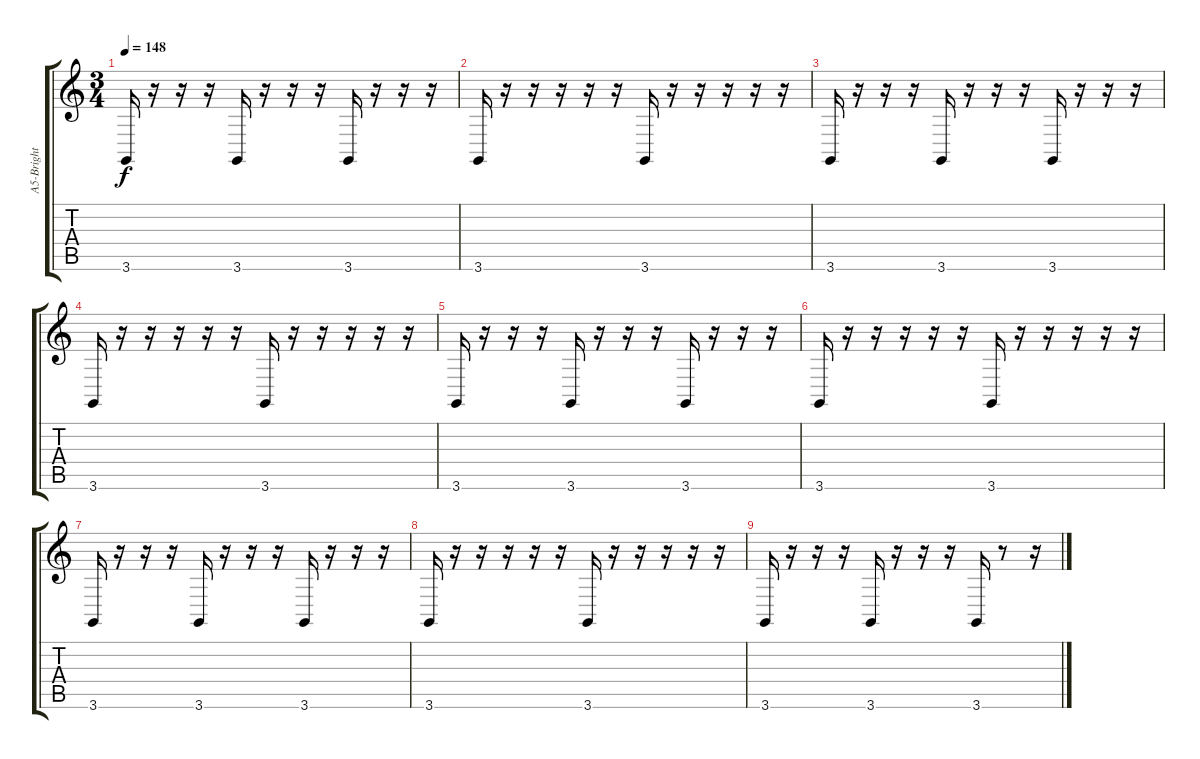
\track ("A5-Bright Str: " "A5-Bright ") {instrument stringensemble1}
\staff {score tabs}
\tuning (E4 B3 G3 D3 A2 E2) {hide}
\ts (3 4)
\tempo 148
\clef g2
\ks c
3.6.16{dy f} r.16 r.16 r.16 3.6.16 r.16 r.16 r.16 3.6.16 r.16 r.16 r.16 |
3.6.16 r.16 r.16 r.16 r.16 r.16 3.6.16 r.16 r.16 r.16 r.16 r.16 |
3.6.16 r.16 r.16 r.16 3.6.16 r.16 r.16 r.16 3.6.16 r.16 r.16 r.16 |
3.6.16 r.16 r.16 r.16 r.16 r.16 3.6.16 r.16 r.16 r.16 r.16 r.16 |
3.6.16 r.16 r.16 r.16 3.6.16 r.16 r.16 r.16 3.6.16 r.16 r.16 r.16 |
3.6.16 r.16 r.16 r.16 r.16 r.16 3.6.16 r.16 r.16 r.16 r.16 r.16 |
3.6.16 r.16 r.16 r.16 3.6.16 r.16 r.16 r.16 3.6.16 r.16 r.16 r.16 |
3.6.16 r.16 r.16 r.16 r.16 r.16 3.6.16 r.16 r.16 r.16 r.16 r.16 |
3.6.16 r.16 r.16 r.16 3.6.16 r.16 r.16 r.16 3.6.16 r.8 r.16
